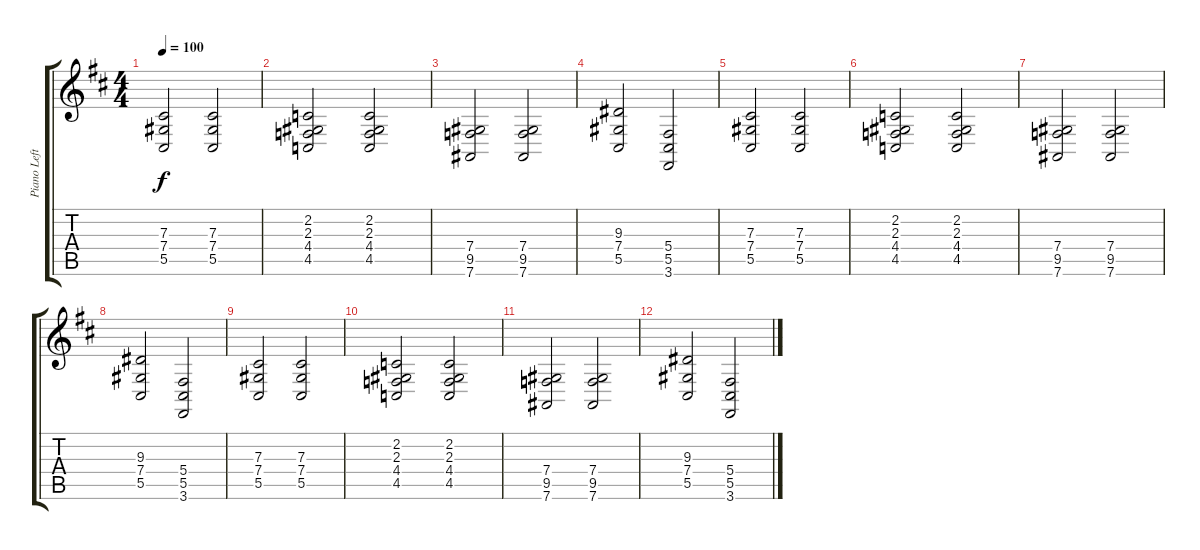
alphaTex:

\track ("Piano Left" "Piano Left") {instrument acousticgrandpiano}
\staff {score tabs}
\tuning (Eb4 Bb3 Gb3 Db3 Ab2 Eb2) {hide}
\ts (4 4)
\tempo 100
\clef g2
\ks d
(7.3 7.4 5.5).2{dy f} (7.3 7.4 5.5).2 |
(2.2 2.3 4.4 4.5).2 (2.2 2.3 4.4 4.5).2 |
(7.4 9.5 7.6).2 (7.4 9.5 7.6).2 |
(9.3 7.4 5.5).2 (5.4 5.5 3.6).2 |
(7.3 7.4 5.5).2 (7.3 7.4 5.5).2 |
(2.2 2.3 4.4 4.5).2 (2.2 2.3 4.4 4.5).2 |
(7.4 9.5 7.6).2 (7.4 9.5 7.6).2 |
(9.3 7.4 5.5).2 (5.4 5.5 3.6).2 |
(7.3 7.4 5.5).2 (7.3 7.4 5.5).2 |
(2.2 2.3 4.4 4.5).2 (2.2 2.3 4.4 4.5).2 |
(7.4 9.5 7.6).2 (7.4 9.5 7.6).2 |
(9.3 7.4 5.5).2 (5.4 5.5 3.6).2
